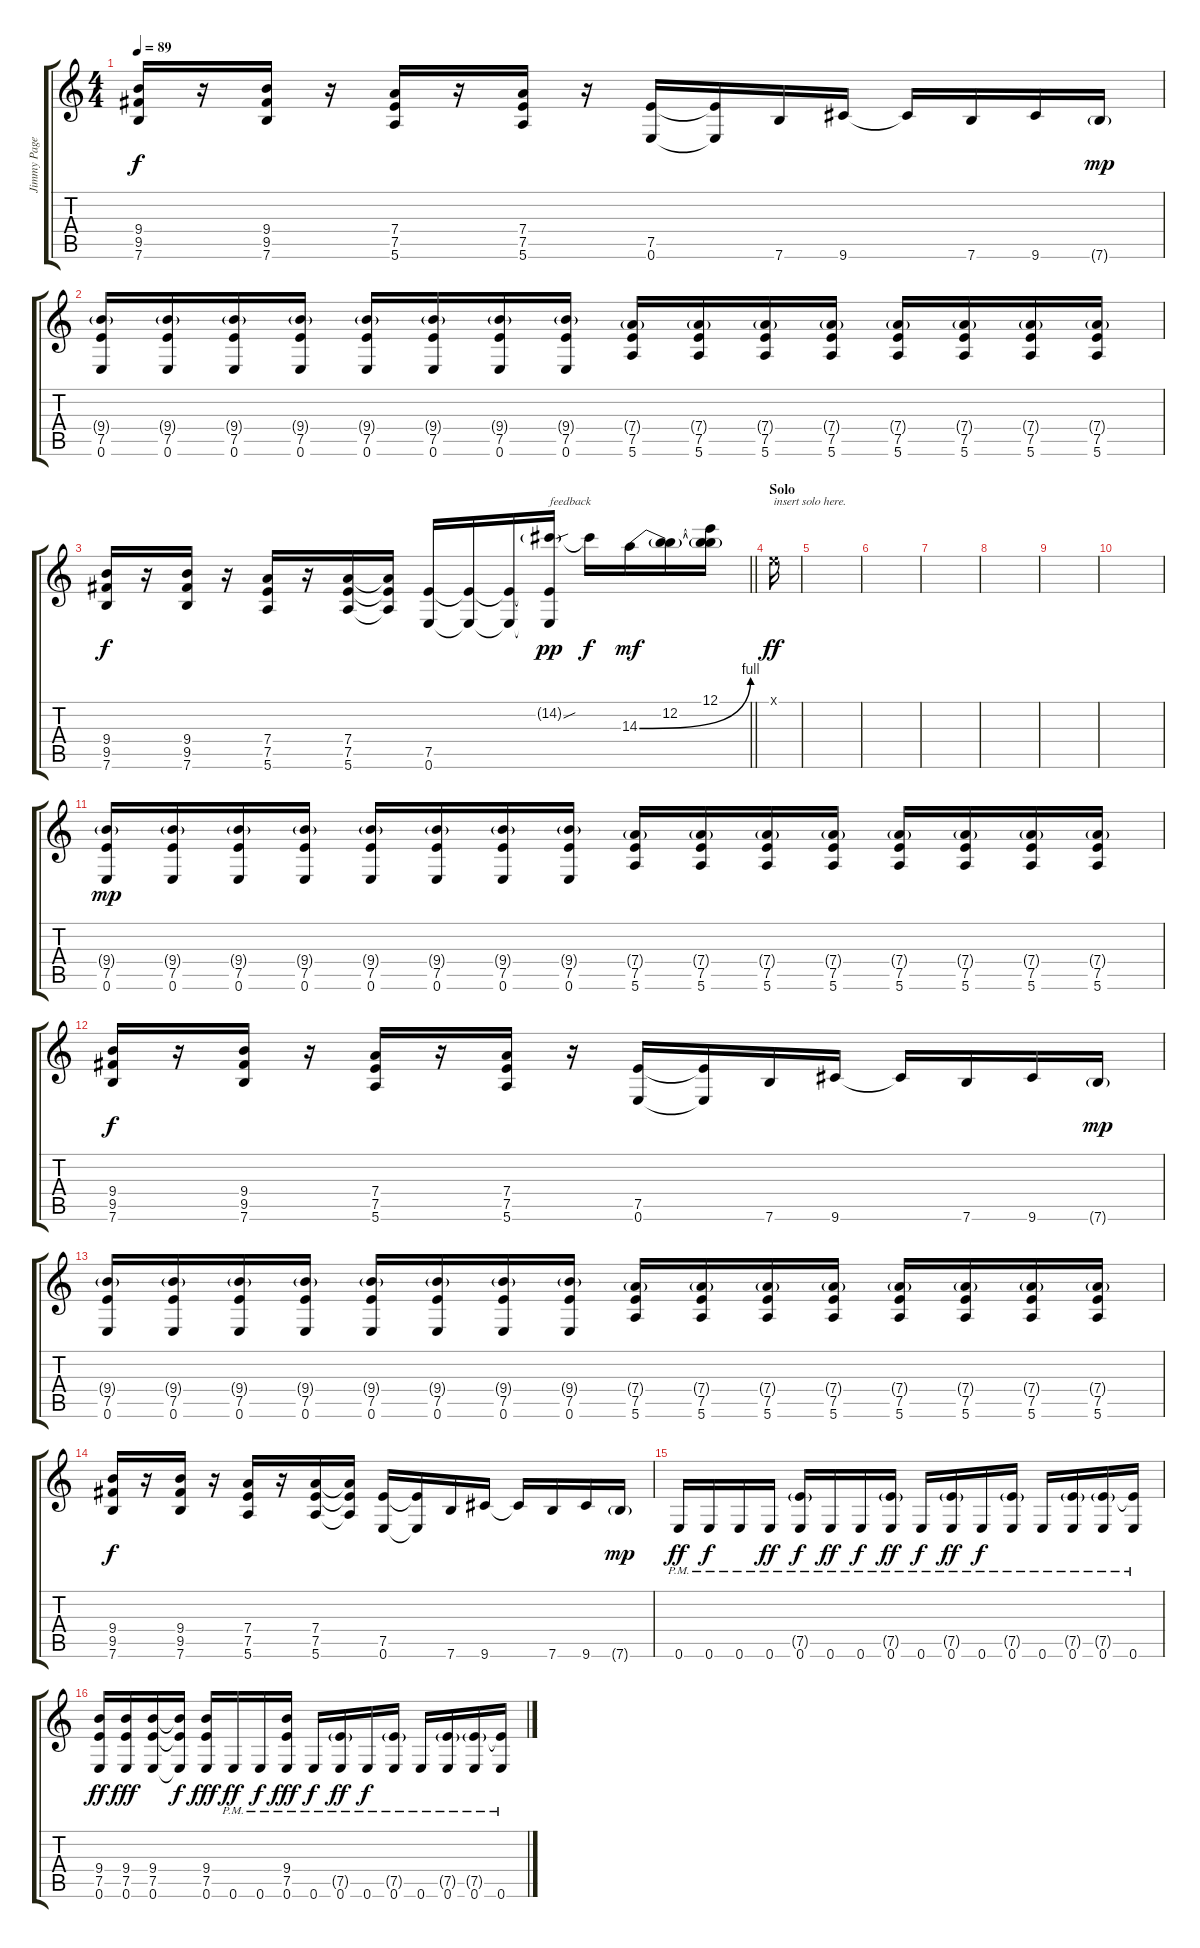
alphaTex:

\track ("Jimmy Page" "Jimmy Page") {instrument distortionguitar}
\staff {score tabs}
\tuning (E4 B3 G3 D3 A2 E2) {hide}
\ts (4 4)
\tempo 89
\clef g2
\ks c
(9.4 9.5 7.6).16{dy f} r.16 (9.4 9.5 7.6).16 r.16 (7.4 7.5 5.6).16 r.16 (7.4 7.5 5.6).16 r.16 (7.5 0.6).16 (7.5{t} 0.6{t}).16 7.6.16 9.6.16 9.6{t}.16 7.6.16 9.6.16 7.6{g}.16{dy mp} |
(9.4{g} 7.5 0.6).16 (9.4{g} 7.5 0.6).16 (9.4{g} 7.5 0.6).16 (9.4{g} 7.5 0.6).16 (9.4{g} 7.5 0.6).16 (9.4{g} 7.5 0.6).16 (9.4{g} 7.5 0.6).16 (9.4{g} 7.5 0.6).16 (7.4{g} 7.5 5.6).16 (7.4{g} 7.5 5.6).16 (7.4{g} 7.5 5.6).16 (7.4{g} 7.5 5.6).16 (7.4{g} 7.5 5.6).16 (7.4{g} 7.5 5.6).16 (7.4{g} 7.5 5.6).16 (7.4{g} 7.5 5.6).16 |
\barLineRight lightlight
(9.4 9.5 7.6).16{dy f instrument distortionguitar} r.16 (9.4 9.5 7.6).16 r.16 (7.4 7.5 5.6).16 r.16 (7.4 7.5 5.6).16 (7.4{t} 7.5{t} 5.6{t}).16 (7.5 0.6).16 (7.5{t} 0.6{t}).16 (7.5{t} 0.6{t}).16 (14.2{sou g} 7.5{t} 0.6{t}).16{txt "feedback" dy pp} 14.2{t}.16{dy f} 14.3{be (bend 0 0 60 4)}.16{dy mf volume 14} (12.2 14.3{t}).16 (12.1 12.2{t} 14.3{t}).16 |
\section ("" "Solo")
0.1{x}.16{txt "insert solo here." dy ff} |
|
|
|
|
|
|
(9.4{g} 7.5 0.6).16{dy mp} (9.4{g} 7.5 0.6).16 (9.4{g} 7.5 0.6).16 (9.4{g} 7.5 0.6).16 (9.4{g} 7.5 0.6).16 (9.4{g} 7.5 0.6).16 (9.4{g} 7.5 0.6).16 (9.4{g} 7.5 0.6).16 (7.4{g} 7.5 5.6).16 (7.4{g} 7.5 5.6).16 (7.4{g} 7.5 5.6).16 (7.4{g} 7.5 5.6).16 (7.4{g} 7.5 5.6).16 (7.4{g} 7.5 5.6).16 (7.4{g} 7.5 5.6).16 (7.4{g} 7.5 5.6).16 |
(9.4 9.5 7.6).16{dy f} r.16 (9.4 9.5 7.6).16 r.16 (7.4 7.5 5.6).16 r.16 (7.4 7.5 5.6).16 r.16 (7.5 0.6).16 (7.5{t} 0.6{t}).16 7.6.16 9.6.16 9.6{t}.16 7.6.16 9.6.16 7.6{g}.16{dy mp} |
(9.4{g} 7.5 0.6).16 (9.4{g} 7.5 0.6).16 (9.4{g} 7.5 0.6).16 (9.4{g} 7.5 0.6).16 (9.4{g} 7.5 0.6).16 (9.4{g} 7.5 0.6).16 (9.4{g} 7.5 0.6).16 (9.4{g} 7.5 0.6).16 (7.4{g} 7.5 5.6).16 (7.4{g} 7.5 5.6).16 (7.4{g} 7.5 5.6).16 (7.4{g} 7.5 5.6).16 (7.4{g} 7.5 5.6).16 (7.4{g} 7.5 5.6).16 (7.4{g} 7.5 5.6).16 (7.4{g} 7.5 5.6).16 |
(9.4 9.5 7.6).16{dy f} r.16 (9.4 9.5 7.6).16 r.16 (7.4 7.5 5.6).16 r.16 (7.4 7.5 5.6).16 (7.4{t} 7.5{t} 5.6{t}).16 (7.5 0.6).16 (7.5{t} 0.6{t}).16 7.6.16 9.6.16 9.6{t}.16 7.6.16 9.6.16 7.6{g}.16{dy mp} |
0.6{pm}.16{dy ff} 0.6{pm}.16{dy f} 0.6{pm}.16 0.6{pm}.16{dy ff} (7.5{g} 0.6{pm}).16{dy f} 0.6{pm}.16{dy ff} 0.6{pm}.16{dy f} (7.5{g} 0.6{pm}).16{dy ff} 0.6{pm}.16{dy f} (7.5{g} 0.6{pm}).16{dy ff} 0.6{pm}.16{dy f} (7.5{g} 0.6{pm}).16 0.6{pm}.16 (7.5{g} 0.6{pm}).16 (7.5{g} 0.6{pm}).16 (7.5{t} 0.6{pm}).16 |
(9.4 7.5 0.6).16{dy ff} (9.4 7.5 0.6).16{dy fff} (9.4 7.5 0.6).16 (9.4{t} 7.5{t} 0.6{t}).16{dy f} (9.4 7.5 0.6).16{dy fff} 0.6{pm}.16{dy ff} 0.6{pm}.16{dy f} (9.4 7.5 0.6{pm}).16{dy fff} 0.6{pm}.16{dy f} (7.5{g} 0.6{pm}).16{dy ff} 0.6{pm}.16{dy f} (7.5{g} 0.6{pm}).16 0.6{pm}.16 (7.5{g} 0.6{pm}).16 (7.5{g} 0.6{pm}).16 (7.5{t} 0.6{pm}).16
